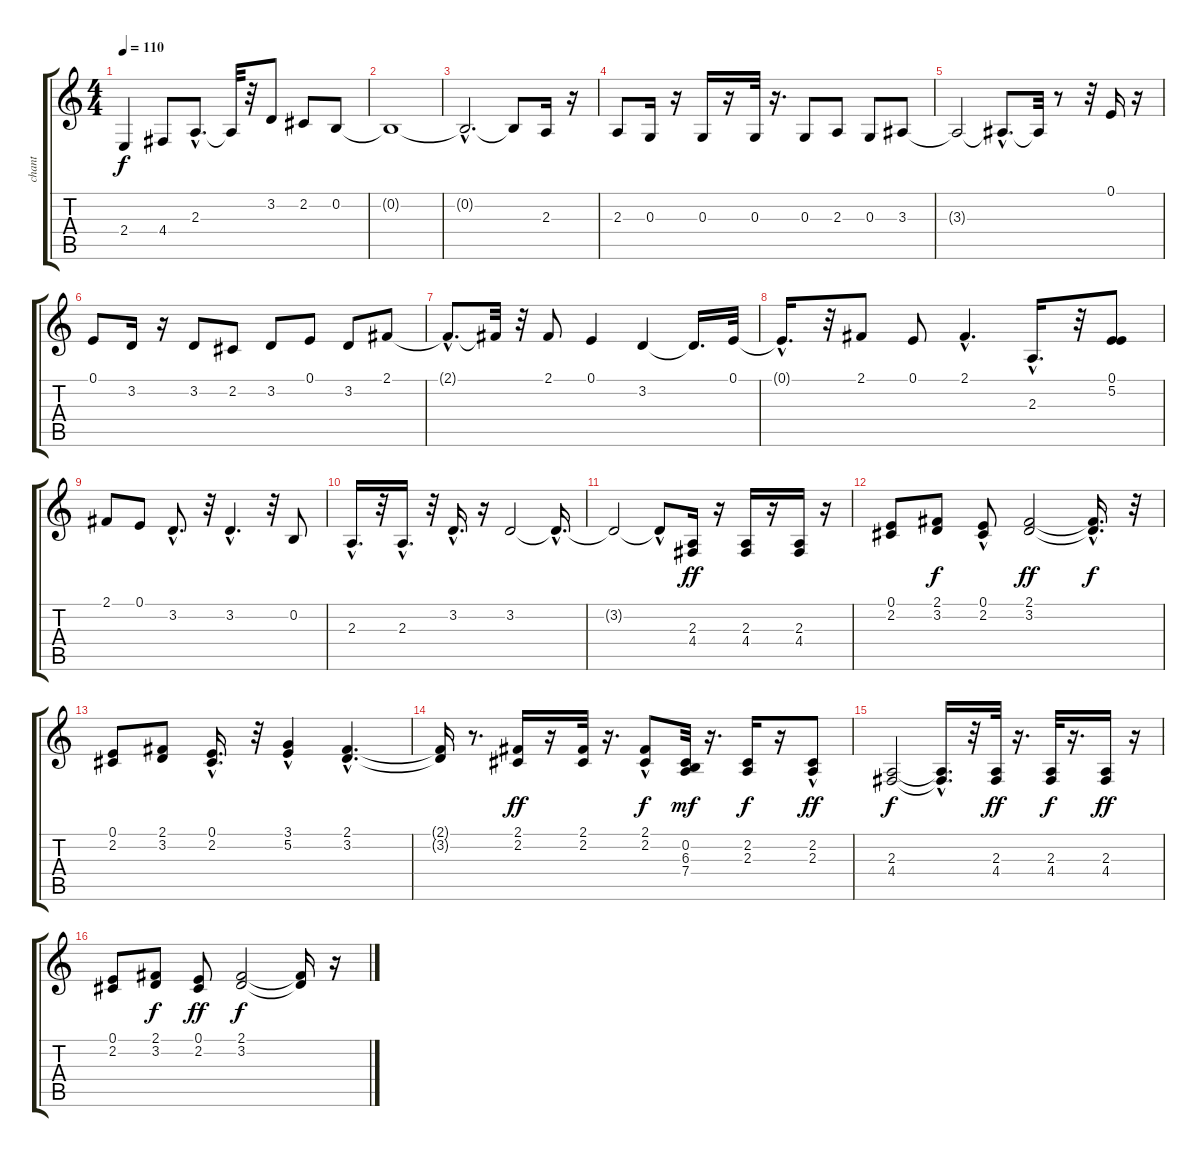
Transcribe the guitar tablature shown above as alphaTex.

\track ("chant" "chant") {instrument altosax}
\staff {score tabs}
\tuning (E4 B3 G3 D3 A2 E2) {hide}
\ts (4 4)
\tempo 110
\clef g2
\ks c
2.4.4{dy f} 4.4.8 2.3{hac}.8{d} 2.3{t}.32 r.32 3.2.8 2.2.8 0.2.8 |
0.2{t}.1 |
0.2{hac t}.2{d} 0.2{t}.8 2.3.16 r.16 |
2.3.8 0.3.16 r.16 0.3.16 r.16 0.3.32 r.16{d} 0.3.8 2.3.8 0.3.8 3.3.8 |
3.3{t}.2 3.3{hac t}.8{d} 3.3{t}.32 r.8 r.32 0.1.16 r.16 |
0.1.8 3.2.16 r.16 3.2.8 2.2.8 3.2.8 0.1.8 3.2.8 2.1.8 |
2.1{hac t}.8{d} 2.1{t}.32 r.32 2.1.8 0.1.4 3.2.4 3.2{t}.16{d} 0.1.32 |
0.1{hac t}.16{d} r.32 2.1.8 0.1.8 2.1{hac}.4{d} 2.3{hac}.16{d} r.32 (0.1 5.2).8 |
2.1.8 0.1.8 3.2{hac}.8{d} r.32 3.2{hac}.4{d} r.32 0.2.8 |
2.3{hac}.16{d} r.32 2.3{hac}.16{d} r.32 3.2{hac}.16{d} r.16 3.2.2 3.2{hac t}.16{d} |
3.2{t}.2 3.2{hac t}.8 (2.3 4.4).16{dy ff} r.16 (2.3 4.4).16 r.16 (2.3 4.4).16 r.16 |
(0.1 2.2).8 (2.1 3.2).8{dy f} (0.1{hac} 2.2).8 (2.1 3.2).2{dy ff} (2.1{hac t} 3.2{hac t}).16{d dy f} r.32 |
(0.1 2.2).8 (2.1 3.2).8 (0.1{hac} 2.2{hac}).16{d} r.32 (3.1{hac} 5.2).4 (2.1{hac} 3.2{hac}).4{d} |
(2.1{t} 3.2{t}).16 r.8{d} (2.1 2.2).16{dy ff} r.16 (2.1 2.2).32 r.16{d} (2.1 2.2{hac}).8{dy f} (0.2 6.3 7.4).32{dy mf} r.16{d} (2.2 2.3).16{dy f} r.16 (2.2 2.3{hac}).8{dy ff} |
(2.3 4.4).2{dy f} (2.3{hac t} 4.4{hac t}).16{d} r.32 (2.3 4.4).32{dy ff} r.16{d} (2.3 4.4).32{dy f} r.16{d} (2.3 4.4).16{dy ff} r.16 |
(0.1 2.2).8 (2.1 3.2).8{dy f} (0.1 2.2).8{dy ff} (2.1 3.2).2{dy f} (2.1{t} 3.2{t}).16 r.16
